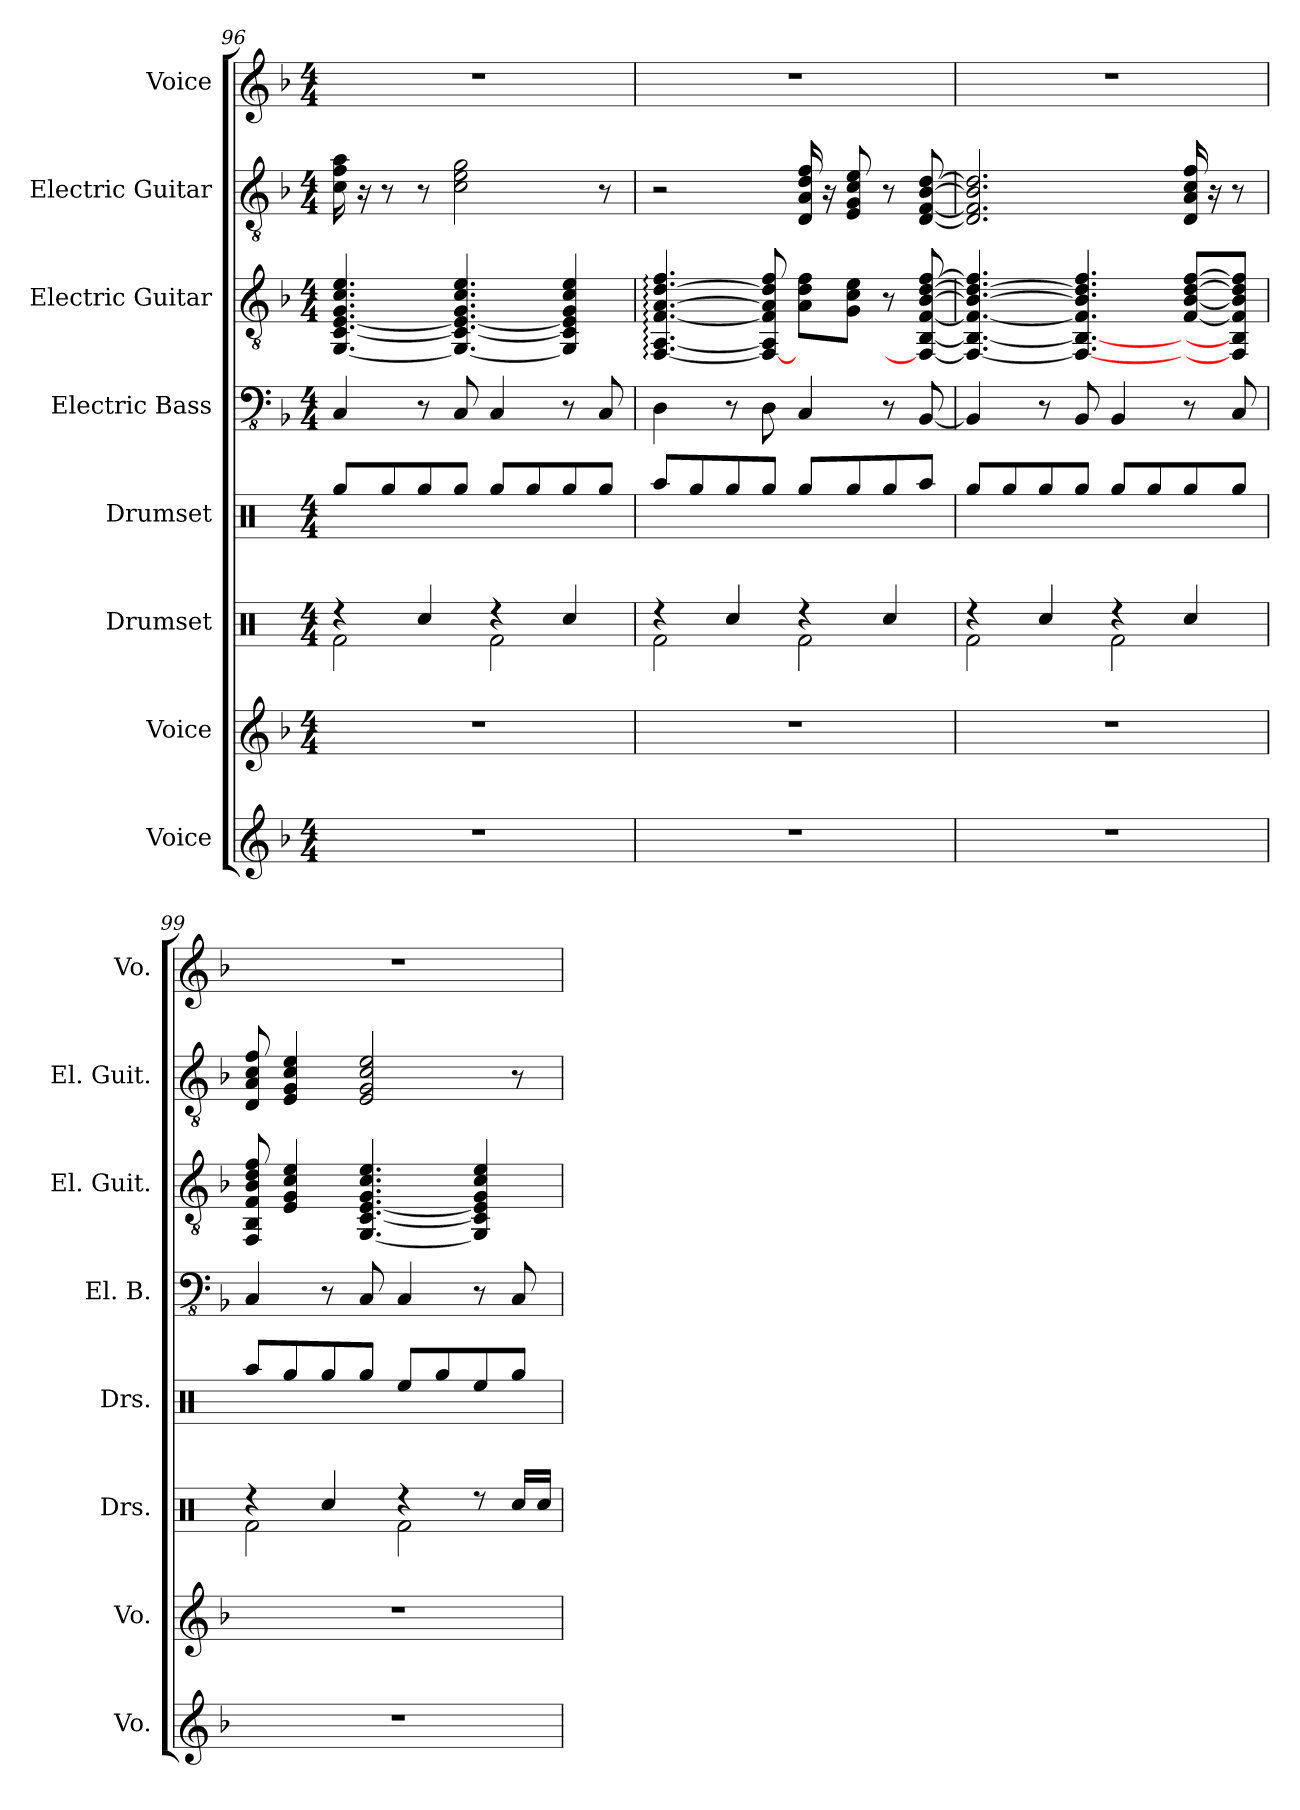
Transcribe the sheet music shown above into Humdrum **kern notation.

**kern	**kern	**kern	**kern	**kern	**kern	**kern	**kern
*part8	*part7	*part6	*part5	*part4	*part3	*part2	*part1
*staff8	*staff7	*staff6	*staff5	*staff4	*staff3	*staff2	*staff1
*I"Voice	*I"Voice	*I"Drumset	*I"Drumset	*I"Electric Bass	*I"Electric Guitar	*I"Electric Guitar	*I"Voice
*I'Vo.	*I'Vo.	*I'Drs.	*I'Drs.	*I'El. B.	*I'El. Guit.	*I'El. Guit.	*I'Vo.
*clefG2	*clefG2	*clefX	*clefX	*clefFv4	*clefGv2	*clefGv2	*clefG2
*k[b-]	*k[b-]	*k[]	*k[]	*k[b-]	*k[b-]	*k[b-]	*k[b-]
*M4/4	*M4/4	*M4/4	*M4/4	*M4/4	*M4/4	*M4/4	*M4/4
=96	=96	=96	=96	=96	=96	=96	=96
*	*	*^	*	*	*	*	*
1r	1r	4r	2Rf\	8Rgg/L	4CC/	[4.GG/ [4.C/ [4.E/ 4.G/ 4.c/ 4.e/	16c\ 16f\ 16a\	1r
.	.	.	.	.	.	.	16r	.
.	.	.	.	8Rgg/	.	.	8r	.
.	.	4Rcc/	.	8Rgg/	8r	.	8r	.
.	.	.	.	8Rgg/J	8CC/	4.GG/_ 4.C/_ 4.E/_ 4.G/ 4.c/ 4.e/	2c\ 2e\ 2g\	.
.	.	4r	2Rf\	8Rgg/L	4CC/	.	.	.
.	.	.	.	8Rgg/	.	.	.	.
.	.	4Rcc/	.	8Rgg/	8r	4GG/] 4C/] 4E/] 4G/ 4c/ 4e/	.	.
.	.	.	.	8Rgg/J	8CC/	.	8r	.
!!LO:PB:g=z
=97	=97	=97	=97	=97	=97	=97	=97	=97
1r	1r	4r	2Rf\	8Raa/L	4DD\	[4.FF/: [4.AA/: [4.F/: [4.A/: [4.d/: 4.f/:	2r	1r
.	.	.	.	8Rgg/	.	.	.	.
.	.	4Rcc/	.	8Rgg/	8r	.	.	.
.	.	.	.	8Rgg/J	8DD\	8FF/_ 8AA/] 8F/] 8A/] 8d/] 8f/	.	.
.	.	4r	2Rf\	8Rgg/L	4CC/	8A\ 8d\ 8f\L	16D/ 16A/ 16d/ 16f/	.
.	.	.	.	.	.	.	16r	.
.	.	.	.	8Rgg/	.	8G\ 8c\ 8e\J	8E/ 8G/ 8c/ 8e/	.
.	.	4Rcc/	.	8Rgg/	8r	8r	8r	.
.	.	.	.	8Raa/J	[8BBB-/	8FF/_ [8BB-/ [8F/ [8B-/ [8d/ [8f/	[8D/ [8F/ [8B-/ [8d/	.
=98	=98	=98	=98	=98	=98	=98	=98	=98
1r	1r	4r	2Rf\	8Rgg/L	4BBB-/]	4.FF/_ 4.BB-/_ 4.F/_ 4.B-/_ 4.d/_ 4.f/]	2.D/] 2.F/] 2.B-/] 2.d/]	1r
.	.	.	.	8Rgg/	.	.	.	.
.	.	4Rcc/	.	8Rgg/	8r	.	.	.
.	.	.	.	8Rgg/J	8BBB-/	4.FF/_ 4.BB-/_ 4.F/] 4.B-/] 4.d/] 4.f/	.	.
.	.	4r	2Rf\	8Rgg/L	4BBB-/	.	.	.
.	.	.	.	8Rgg/	.	.	.	.
.	.	4Rcc/	.	8Rgg/	8r	[8F/ [8B-/ [8d/ [8f/L	16D/ 16A/ 16c/ 16f/	.
.	.	.	.	.	.	.	16r	.
.	.	.	.	8Rgg/J	8CC/	8FF/] 8BB-/] 8F/] 8B-/] 8d/] 8f/]J	8r	.
=99	=99	=99	=99	=99	=99	=99	=99	=99
1r	1r	4r	2Rf\	8Raa/L	4CC/	8FF/ 8BB-/ 8F/ 8B-/ 8d/ 8f/	8D/ 8A/ 8c/ 8f/	1r
.	.	.	.	8Rgg/	.	4E/ 4G/ 4c/ 4e/	4E/ 4G/ 4c/ 4e/	.
.	.	4Rcc/	.	8Rgg/	8r	.	.	.
.	.	.	.	8Rgg/J	8CC/	[4.GG/ [4.C/ [4.E/ 4.G/ 4.c/ 4.e/	2E/ 2G/ 2c/ 2e/	.
.	.	4r	2Rf\	8Ree/L	4CC/	.	.	.
.	.	.	.	8Rgg/	.	.	.	.
.	.	8r	.	8Ree/	8r	4GG/] 4C/] 4E/] 4G/ 4c/ 4e/	.	.
.	.	16Rcc/LL	.	8Rgg/J	8CC/	.	8r	.
.	.	16Rcc/JJ	.	.	.	.	.	.
*	*	*v	*v	*	*	*	*	*
=	=	=	=	=	=	=	=
*-	*-	*-	*-	*-	*-	*-	*-
